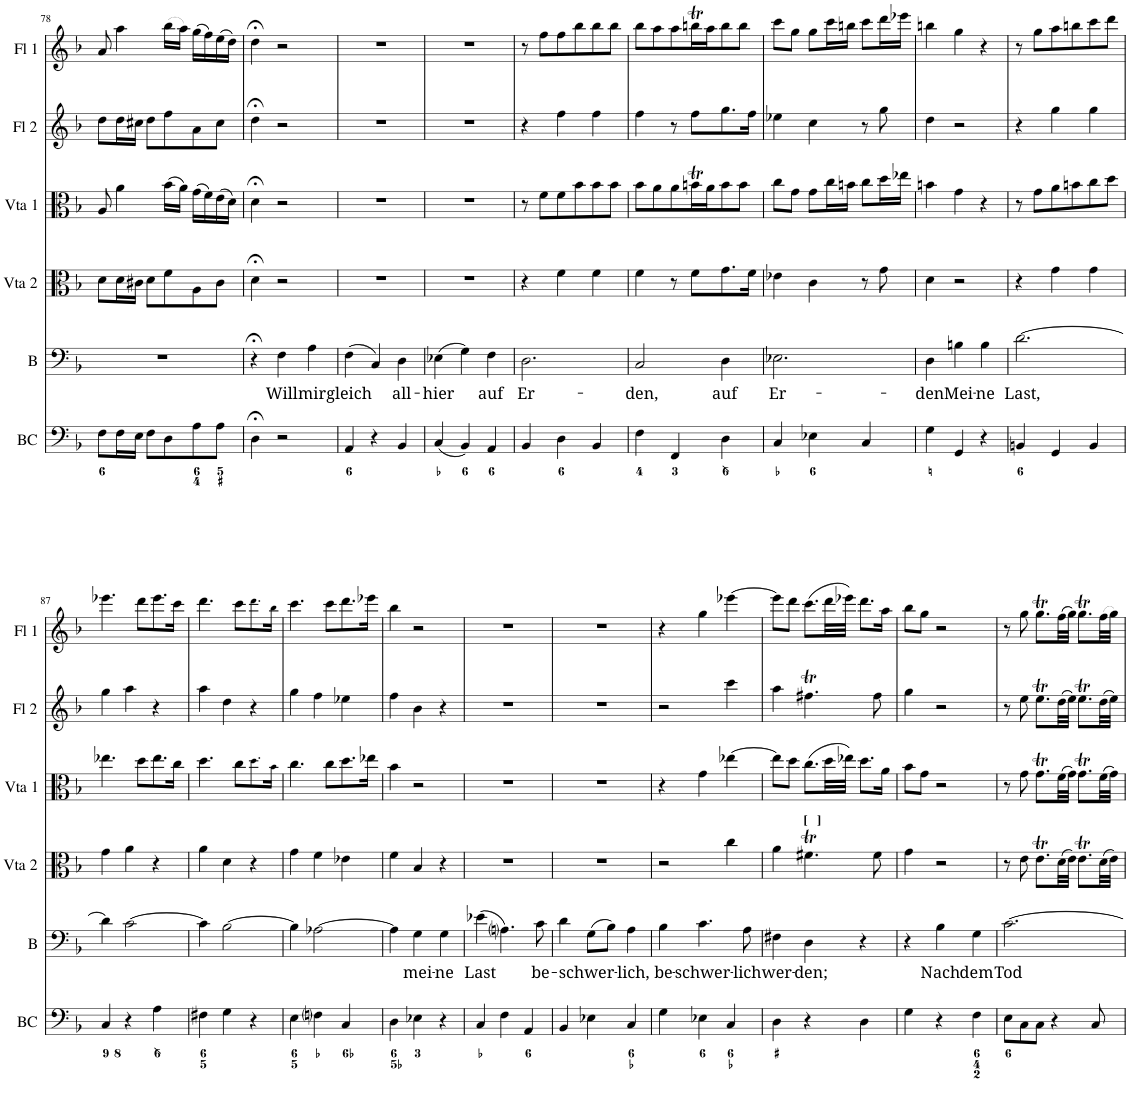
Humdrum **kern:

**kern	**kern	**text	**kern	**kern	**kern	**kern
*part6	*part5	*part5	*part4	*part3	*part2	*part1
*staff6	*staff5	*staff5	*staff4	*staff3	*staff2	*staff1
*I"Basso continuo	*I"Bass	*	*I"Violetta 2	*I"Violetta 1	*I"Flauto 2	*I"Flauto 1
*I'BC	*I'B	*	*I'Vta 2	*I'Vta 1	*I'Fl 2	*I'Fl 1
!!LO:PB:g=z
*clefF4	*clefF4	*	*clefC3	*clefC3	*clefG2	*clefG2
*Trd7c12	*	*	*	*	*	*
*k[b-]	*k[b-]	*	*k[b-]	*k[b-]	*k[b-]	*k[b-]
*F:	*F:	*	*F:	*F:	*F:	*F:
*M3/4	*M3/4	*	*M3/4	*M3/4	*M3/4	*M3/4
=78	=78	=78	=78	=78	=78	=78
8F\L	2.r	.	8d\L	8A/	8dd\L	8a/
16F\L	.	.	16d\L	4a\	16dd\L	4aa\
16E\JJ	.	.	16c#X\JJ	.	16cc#X\JJ	.
8F\L	.	.	8d\L	.	8dd\L	.
8D\	.	.	8f\	(>16b-\LL	8ff\	(>16bb-\LL
.	.	.	.	16a\JJ)	.	16aa\JJ)
8A\	.	.	8A\	(>16g\LL	8a\	(>16gg\LL
.	.	.	.	16f\)	.	16ff\)
8A\J	.	.	8c#\J	(>16e\	8cc#\J	(>16ee\
.	.	.	.	16d\JJ)	.	16dd\JJ)
=79	=79	=79	=79	=79	=79	=79
4D;<\	4r;<	.	4d;<\	4d;<\	4dd;<\	4dd;<\
!	!	!LO:LY:b	!	!	!	!
2r	4F\	Will	2r	2r	2r	2r
!	!	!LO:LY:b	!	!	!	!
.	4A\	mir	.	.	.	.
=80	=80	=80	=80	=80	=80	=80
!	!	!LO:LY:b	!	!	!	!
4AA/	(>4F\	gleich	2.r	2.r	2.r	2.r
4r	4C/)	.	.	.	.	.
!	!	!LO:LY:b	!	!	!	!
4BB-/	4D\	all-	.	.	.	.
=81	=81	=81	=81	=81	=81	=81
!	!	!LO:LY:b	!	!	!	!
(<4C/	(>4E-X\	-hier	2.r	2.r	2.r	2.r
4BB-/)	4G\)	.	.	.	.	.
!	!	!LO:LY:b	!	!	!	!
4AA/	4F\	auf	.	.	.	.
=82	=82	=82	=82	=82	=82	=82
!	!	!LO:LY:b	!	!	!	!
4BB-/	2.D\	Er-	4r	8r	4r	8r
.	.	.	.	8f\L	.	8ff\L
4D\	.	.	4f\	8f\	4ff\	8ff\
.	.	.	.	8b-\	.	8bb-\
4BB-/	.	.	4f\	8b-\	4ff\	8bb-\
.	.	.	.	8b-\J	.	8bb-\J
=83	=83	=83	=83	=83	=83	=83
!	!	!LO:LY:b	!	!	!	!
4F\	2C/	-den,	4f\	8b-\L	4ff\	8bb-\L
.	.	.	.	8a\	.	8aa\
4FF/	.	.	8r	8a\	8r	8aa\
.	.	.	8f\L	16bnt\L	8ff\L	16bbnt\L
.	.	.	.	16a\J	.	16aa\J
!	!	!LO:LY:b	!	!	!	!
4D\	4D\	auf	8.g\	8b\	8.gg\	8bb\
.	.	.	.	8b\J	.	8bb\J
.	.	.	16f\Jk	.	16ff\Jk	.
=84	=84	=84	=84	=84	=84	=84
!	!	!LO:LY:b	!	!	!	!
4C/	2.E-X\	Er-	4e-X\	8cc\L	4ee-X\	8ccc\L
.	.	.	.	8g\J	.	8gg\J
4E-X\	.	.	4c\	8g\L	4cc\	8gg\L
.	.	.	.	16cc\L	.	16ccc\L
.	.	.	.	16bn\JJ	.	16bbn\JJ
4C/	.	.	8r	8cc\L	8r	8ccc\L
.	.	.	8g\	16dd\L	8gg\	16ddd\L
.	.	.	.	16ee-X\JJ	.	16eee-X\JJ
=85	=85	=85	=85	=85	=85	=85
!	!	!LO:LY:b	!	!	!	!
4G\	4D\	-den	4d\	4bn\	4dd\	4bbn\
!	!	!LO:LY:b	!	!	!	!
4GG/	4Bn\	Mei-	2r	4g\	2r	4gg\
!	!	!LO:LY:b	!	!	!	!
4r	4B\	-ne	.	4r	.	4r
=86	=86	=86	=86	=86	=86	=86
!	!	!LO:LY:b	!	!	!	!
4BBn/	[2.d\	Last,	4r	8r	4r	8r
.	.	.	.	8g\L	.	8gg\L
4GG/	.	.	4g\	8a\	4gg\	8aa\
.	.	.	.	8bn\	.	8bbn\
4BB/	.	.	4g\	8cc\	4gg\	8ccc\
.	.	.	.	8dd\J	.	8ddd\J
!!LO:LB:g=z
=87	=87	=87	=87	=87	=87	=87
4C/	4d\]	.	4g\	4.ee-X\	4gg\	4.eee-X\
4r	[2c\	.	4a\	.	4aa\	.
.	.	.	.	8dd\L	.	8ddd\L
4A\	.	.	4r	8.ee-\	4r	8.eee-\
.	.	.	.	16cc\Jk	.	16ccc\Jk
=88	=88	=88	=88	=88	=88	=88
4F#X\	4c\]	.	4a\	4.dd\	4aa\	4.ddd\
4G\	[2B-\	.	4d\	.	4dd\	.
.	.	.	.	8cc\L	.	8ccc\L
4r	.	.	4r	8.dd!\	4r	8.ddd!\
.	.	.	.	16b-!\Jk	.	16bb-!\Jk
=89	=89	=89	=89	=89	=89	=89
4E\	4B-\]	.	4g\	4.cc\	4gg\	4.ccc\
4Fni\	[2A-X\	.	4f\	.	4ff\	.
.	.	.	.	8cc\L	.	8ccc\L
4C/	.	.	4e-X\	8.dd\	4ee-X\	8.ddd\
.	.	.	.	16ee-X\Jk	.	16eee-X\Jk
=90	=90	=90	=90	=90	=90	=90
4D\	4A-\]	.	4f\	4b-\	4ff\	4bb-\
!	!	!LO:LY:b	!	!	!	!
4E-X\	4G\	mei-	4B-/	2r	4b-\	2r
!	!	!LO:LY:b	!	!	!	!
4r	4G\	-ne	4r	.	4r	.
=91	=91	=91	=91	=91	=91	=91
!	!	!LO:LY:b	!	!	!	!
4C/	(>4e-X\	Last	2.r	2.r	2.r	2.r
4F\	4.Ani\)	.	.	.	.	.
4AA/	.	.	.	.	.	.
!	!	!LO:LY:b	!	!	!	!
.	8c\	be-	.	.	.	.
=92	=92	=92	=92	=92	=92	=92
!	!	!LO:LY:b	!	!	!	!
4BB-/	4d\	-schwer-	2.r	2.r	2.r	2.r
4E-X\	(>8G\L	.	.	.	.	.
.	8B-\J)	.	.	.	.	.
!	!	!LO:LY:b	!	!	!	!
4C/	4A\	-lich,	.	.	.	.
=93	=93	=93	=93	=93	=93	=93
!	!	!LO:LY:b	!	!	!	!
4G\	4B-\	be-	2r	4r	2r	4r
!	!	!LO:LY:b	!	!	!	!
4E-X\	4.c\	-schwer-	.	4g\	.	4gg\
4C/	.	.	4cc\	[4ee-X\	4ccc\	[4eee-X\
!	!	!LO:LY:b	!	!	!	!
.	8A\	-lich	.	.	.	.
=94	=94	=94	=94	=94	=94	=94
!	!	!LO:LY:b	!	!	!	!
4D\	4F#X\	wer-	4a\	8ee-\L]	4aa\	8eee-\L]
.	.	.	.	8dd\J	.	8ddd\J
!	!	!	!LO:TX:a:B:t=[   ]	!	!	!
!	!	!LO:LY:b	!	!	!	!
4r	4D\	-den;	4.f#Xt\	(>8.cc\L	4.ff#Xt\	(>8.ccc\L
.	.	.	.	32dd\LL	.	32ddd\LL
.	.	.	.	32ee-X\JJJ)	.	32eee-X\JJJ)
4D\	4r	.	.	8.dd\L	.	8.ddd\L
.	.	.	8f#\	.	8ff#\	.
.	.	.	.	16a\Jk	.	16aa\Jk
=95	=95	=95	=95	=95	=95	=95
4G\	4r	.	4g\	8b-\L	4gg\	8bb-\L
.	.	.	.	8g\J	.	8gg\J
!	!	!LO:LY:b	!	!	!	!
4r	4B-\	Nach	2r	2r	2r	2r
!	!	!LO:LY:b	!	!	!	!
4F\	4G\	dem	.	.	.	.
=96	=96	=96	=96	=96	=96	=96
!	!	!LO:LY:b	!	!	!	!
8E\L	[2.c\	Tod	8r	8r	8r	8r
8C\	.	.	8e\	8g\	8ee\	8gg\
8C\J	.	.	8.et\L	8.gT\L	8.eet\L	8.ggT\L
4r	.	.	.	.	.	.
.	.	.	(>32d\LL	(>32f\LL	(>32dd\LL	(>32ff\LL
.	.	.	32e\JJJ)	32g\JJJ)	32ee\JJJ)	32gg\JJJ)
.	.	.	8.et\L	8.gT\L	8.eet\L	8.ggT\L
8C/	.	.	.	.	.	.
.	.	.	(>32d\LL	(>32f\LL	(>32dd\LL	(>32ff\LL
.	.	.	32e\JJJ)	32g\JJJ)	32ee\JJJ)	32gg\JJJ)
=	=	=	=	=	=	=
*-	*-	*-	*-	*-	*-	*-
